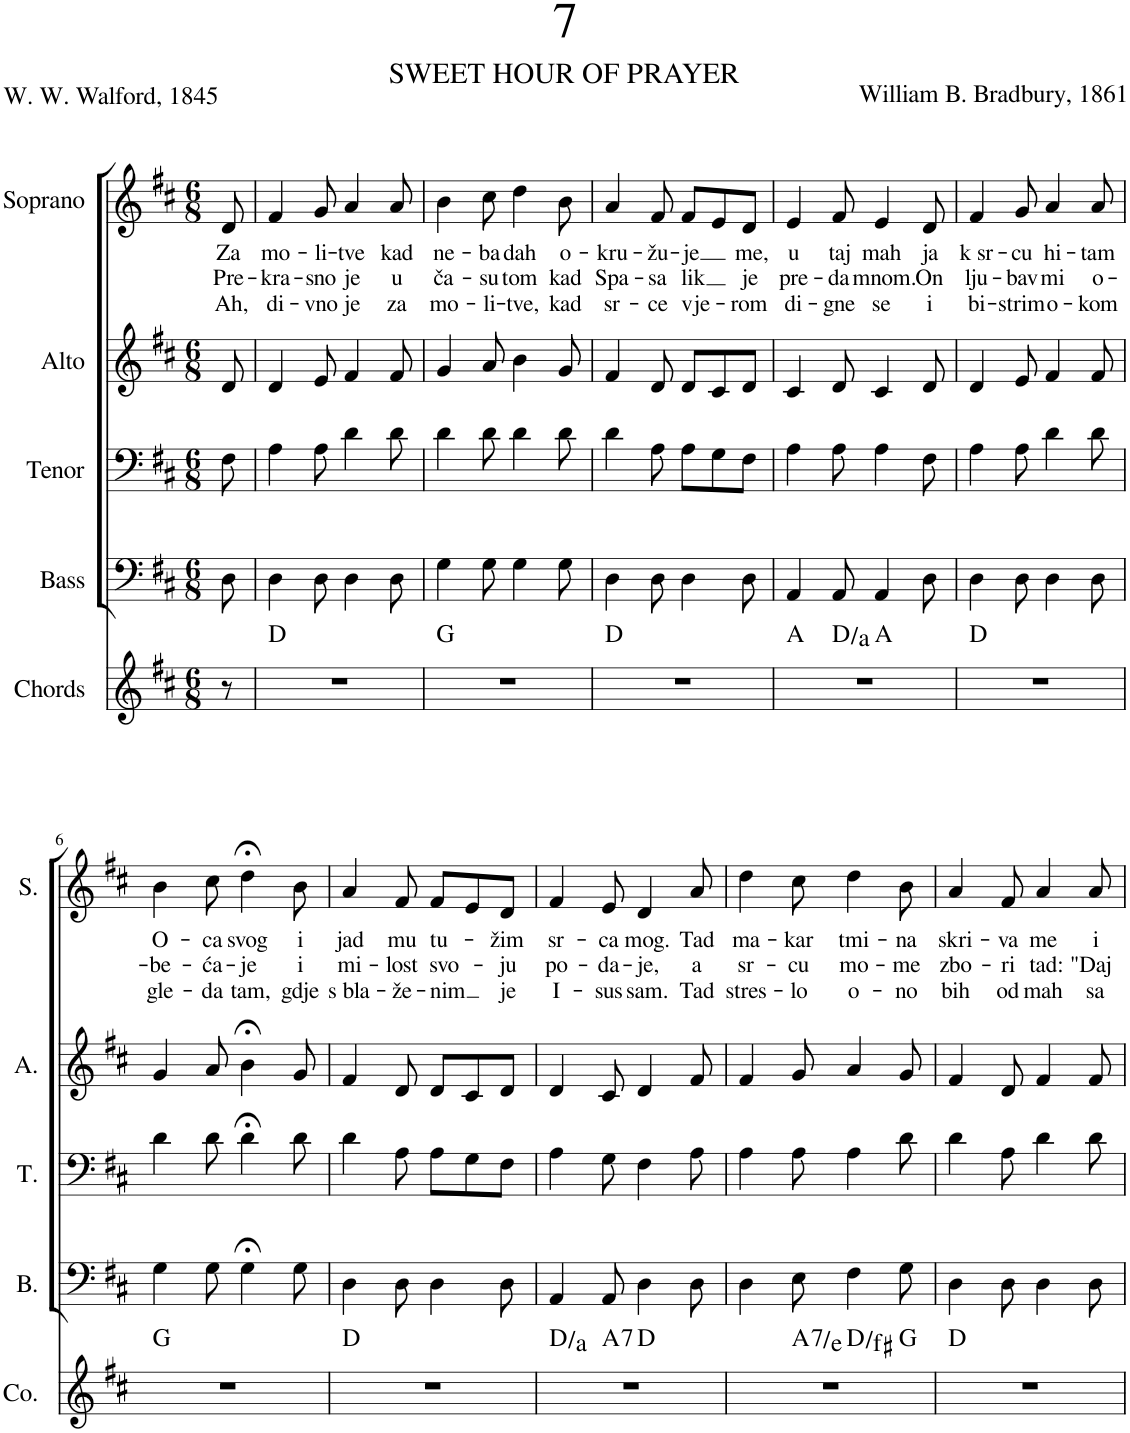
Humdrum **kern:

**kern	**harte	**kern	**kern	**kern	**kern	**text	**text	**text
*part5	*part5	*part4	*part3	*part2	*part1	*part1	*part1	*part1
*staff5	*	*staff4	*staff3	*staff2	*staff1	*staff1	*staff1	*staff1
*I"Chords	*	*I"Bass	*I"Tenor	*I"Alto	*I"Soprano	*	*	*
*I'Co.	*	*I'B.	*I'T.	*I'A.	*I'S.	*	*	*
*clefG2	*	*clefF4	*clefF4	*clefG2	*clefG2	*	*	*
*k[f#c#]	*	*k[f#c#]	*k[f#c#]	*k[f#c#]	*k[f#c#]	*	*	*
*M6/8	*	*M6/8	*M6/8	*M6/8	*M6/8	*	*	*
=	=	=	=	=	=	=	=	=
!	!	!	!	!	!	!LO:LY:b	!LO:LY:b	!LO:LY:b
8r	.	8D\	8F#\	8d/	8d/	Za	Pre-	Ah,
=1	=1	=1	=1	=1	=1	=1	=1	=1
!	!	!	!	!	!	!LO:LY:b	!LO:LY:b	!LO:LY:b
2.r	D:maj	4D\	4A\	4d/	4f#/	mo-	-kra-	di-
!	!	!	!	!	!	!LO:LY:b	!LO:LY:b	!LO:LY:b
.	.	8D\	8A\	8e/	8g/	-li-	-sno	-vno
!	!	!	!	!	!	!LO:LY:b	!LO:LY:b	!LO:LY:b
.	.	4D\	4d\	4f#/	4a/	-tve	je	je
!	!	!	!	!	!	!LO:LY:b	!LO:LY:b	!LO:LY:b
.	.	8D\	8d\	8f#/	8a/	kad	u	za
=2	=2	=2	=2	=2	=2	=2	=2	=2
!	!	!	!	!	!	!LO:LY:b	!LO:LY:b	!LO:LY:b
2.r	G:maj	4G\	4d\	4g/	4b\	ne-	ča-	mo-
!	!	!	!	!	!	!LO:LY:b	!LO:LY:b	!LO:LY:b
.	.	8G\	8d\	8a/	8cc#\	-ba	-su	-li-
!	!	!	!	!	!	!LO:LY:b	!LO:LY:b	!LO:LY:b
.	.	4G\	4d\	4b\	4dd\	dah	tom	-tve,
!	!	!	!	!	!	!LO:LY:b	!LO:LY:b	!LO:LY:b
.	.	8G\	8d\	8g/	8b\	o-	kad	kad
=3	=3	=3	=3	=3	=3	=3	=3	=3
!	!	!	!	!	!	!LO:LY:b	!LO:LY:b	!LO:LY:b
2.r	D:maj	4D\	4d\	4f#/	4a/	-kru-	Spa-	sr-
!	!	!	!	!	!	!LO:LY:b	!LO:LY:b	!LO:LY:b
.	.	8D\	8A\	8d/	8f#/	-žu-	-sa	-ce
!	!	!	!	!	!	!LO:LY:b	!LO:LY:b	!LO:LY:b
.	.	4D\	8A\L	8d/L	8f#/L	-je	lik	vje-
.	.	.	8G\	8c#/	8e/	.	.	.
!	!	!	!	!	!	!LO:LY:b	!LO:LY:b	!LO:LY:b
.	.	8D\	8F#\J	8d/J	8d/J	me,	je	-rom
=4	=4	=4	=4	=4	=4	=4	=4	=4
!	!	!	!	!	!	!LO:LY:b	!LO:LY:b	!LO:LY:b
*^	*	*	*	*	*	*	*	*
*	*^	*	*	*	*	*	*	*	*
2.r	4ryy	4.ryy	A:maj	4AA/	4A\	4c#/	4e/	u	pre-	di-
!	!	!	!	!	!	!	!	!LO:LY:b	!LO:LY:b	!LO:LY:b
.	2ryy	.	D:maj/5	8AA/	8A\	8d/	8f#/	taj	-da-	-gne
!	!	!	!	!	!	!	!	!LO:LY:b	!LO:LY:b	!LO:LY:b
.	.	4.ryy	A:maj	4AA/	4A\	4c#/	4e/	mah	-mnom.	se
!	!	!	!	!	!	!	!	!LO:LY:b	!LO:LY:b	!LO:LY:b
.	.	.	.	8D\	8F#\	8d/	8d/	ja	On	i
=5	=5	=5	=5	=5	=5	=5	=5	=5	=5	=5
!	!	!	!	!	!	!	!	!LO:LY:b	!LO:LY:b	!LO:LY:b
*v	*v	*v	*	*	*	*	*	*	*	*
2.r	D:maj	4D\	4A\	4d/	4f#/	k sr-	lju-	bi-
!	!	!	!	!	!	!LO:LY:b	!LO:LY:b	!LO:LY:b
.	.	8D\	8A\	8e/	8g/	-cu	-bav	-strim
!	!	!	!	!	!	!LO:LY:b	!LO:LY:b	!LO:LY:b
.	.	4D\	4d\	4f#/	4a/	hi-	mi	o-
!	!	!	!	!	!	!LO:LY:b	!LO:LY:b	!LO:LY:b
.	.	8D\	8d\	8f#/	8a/	-tam	o-	-kom
!!LO:LB:g=z
=6	=6	=6	=6	=6	=6	=6	=6	=6
!	!	!	!	!	!	!LO:LY:b	!LO:LY:b	!LO:LY:b
2.r	G:maj	4G\	4d\	4g/	4b\	O-	-be-	gle-
!	!	!	!	!	!	!LO:LY:b	!LO:LY:b	!LO:LY:b
.	.	8G\	8d\	8a/	8cc#\	-ca	-ća-	-da
!	!	!	!	!	!	!LO:LY:b	!LO:LY:b	!LO:LY:b
.	.	4G;<\	4d;<\	4b;<\	4dd;<\	svog	-je	tam,
!	!	!	!	!	!	!LO:LY:b	!LO:LY:b	!LO:LY:b
.	.	8G\	8d\	8g/	8b\	i	i	gdje
=7	=7	=7	=7	=7	=7	=7	=7	=7
!	!	!	!	!	!	!LO:LY:b	!LO:LY:b	!LO:LY:b
2.r	D:maj	4D\	4d\	4f#/	4a/	jad	mi-	s bla-
!	!	!	!	!	!	!LO:LY:b	!LO:LY:b	!LO:LY:b
.	.	8D\	8A\	8d/	8f#/	mu	-lost	-že-
!	!	!	!	!	!	!LO:LY:b	!LO:LY:b	!LO:LY:b
.	.	4D\	8A\L	8d/L	8f#/L	tu-	svo-	-nim
.	.	.	8G\	8c#/	8e/	.	.	.
!	!	!	!	!	!	!LO:LY:b	!LO:LY:b	!LO:LY:b
.	.	8D\	8F#\J	8d/J	8d/J	-žim	-ju	je
=8	=8	=8	=8	=8	=8	=8	=8	=8
!	!	!	!	!	!	!LO:LY:b	!LO:LY:b	!LO:LY:b
*^	*	*	*	*	*	*	*	*
*	*^	*	*	*	*	*	*	*	*
2.r	4ryy	4.ryy	D:maj/5	4AA/	4A\	4d/	4f#/	sr-	po-	I-
!	!	!	!LO:H:kt=7	!	!	!	!	!LO:LY:b	!LO:LY:b	!LO:LY:b
.	2ryy	.	A:7	8AA/	8G\	8c#/	8e/	-ca	-da-	-sus
!	!	!	!	!	!	!	!	!LO:LY:b	!LO:LY:b	!LO:LY:b
.	.	4.ryy	D:maj	4D\	4F#\	4d/	4d/	mog.	-je,	sam.
!	!	!	!	!	!	!	!	!LO:LY:b	!LO:LY:b	!LO:LY:b
.	.	.	.	8D\	8A\	8f#/	8a/	Tad	a	Tad
=9	=9	=9	=9	=9	=9	=9	=9	=9	=9	=9
!	!	!	!	!	!	!	!	!LO:LY:b	!LO:LY:b	!LO:LY:b
*	*	*^	*	*	*	*	*	*	*	*
2.r	4ryy	4.ryy	2ryy	.	4D\	4A\	4f#/	4dd\	ma-	sr-	stres-
!	!	!	!	!LO:H:kt=7	!	!	!	!	!LO:LY:b	!LO:LY:b	!LO:LY:b
.	2ryy	.	.	A:7/5	8E\	8A\	8g/	8cc#\	-kar	-cu	-lo
!	!	!	!	!	!	!	!	!	!LO:LY:b	!LO:LY:b	!LO:LY:b
.	.	4.ryy	.	D:maj/3	4F#\	4A\	4a/	4dd\	tmi-	mo-	o-
.	.	.	8ryy	.	.	.	.	.	.	.	.
!	!	!	!	!	!	!	!	!	!LO:LY:b	!LO:LY:b	!LO:LY:b
.	.	.	8ryy	G:maj	8G\	8d\	8g/	8b\	-na	-me	-no
=10	=10	=10	=10	=10	=10	=10	=10	=10	=10	=10	=10
!	!	!	!	!	!	!	!	!	!LO:LY:b	!LO:LY:b	!LO:LY:b
*v	*v	*v	*v	*	*	*	*	*	*	*	*
2.r	D:maj	4D\	4d\	4f#/	4a/	skri-	zbo-	bih
!	!	!	!	!	!	!LO:LY:b	!LO:LY:b	!LO:LY:b
.	.	8D\	8A\	8d/	8f#/	-va	-ri	od-
!	!	!	!	!	!	!LO:LY:b	!LO:LY:b	!LO:LY:b
.	.	4D\	4d\	4f#/	4a/	me	tad:	-mah
!	!	!	!	!	!	!LO:LY:b	!LO:LY:b	!LO:LY:b
.	.	8D\	8d\	8f#/	8a/	i	"Daj	sa
=	=	=	=	=	=	=	=	=
*-	*-	*-	*-	*-	*-	*-	*-	*-
